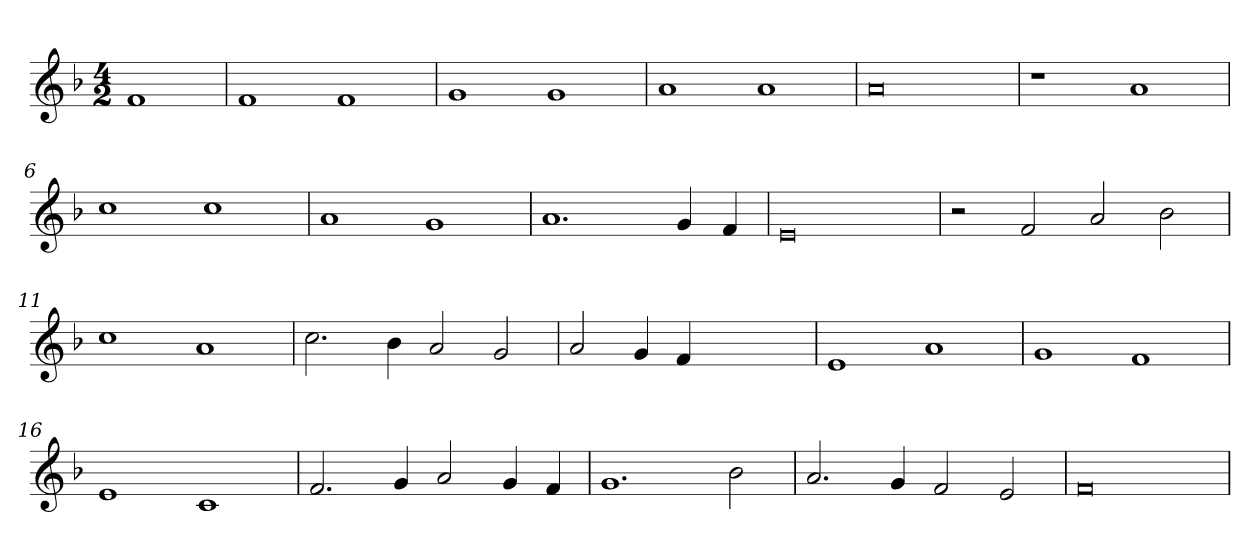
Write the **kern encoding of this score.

**kern
*part1
*staff1
*clefG2
*k[b-]
*F:
*M4/2
=
1f
=1
1f
1f
=2
1g
1g
=3
1a
1a
=4
0a
=5
1r
1a
=6
1cc
1cc
=7
1a
1g
=8
1.a
4g
4f
=9
0e
=10
2r
2f
2a
2b-
=11
1cc
1a
=12
2.cc
4b-
2a
2g
=13
2a
4g
4f
1ryy
=14
1e
1a
=15
1g
1f
=16
1e
1c
=17
2.f
4g
2a
4g
4f
=18
1.g
2b-
=19
2.a
4g
2f
2e
=20
0f
=
*-
